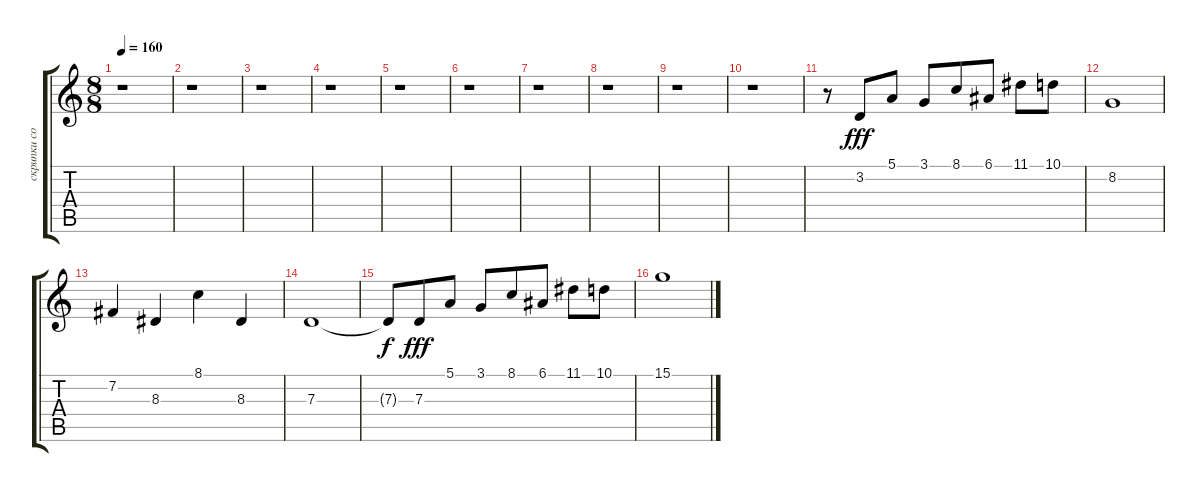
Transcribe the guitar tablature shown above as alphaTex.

\track ("скрипки соло" "скрипки со") {instrument stringensemble1}
\staff {score tabs}
\tuning (E4 B3 G3 D3 A2 E2) {hide}
\ts (8 8)
\tempo 160
\clef g2
\ks c
r.1{dy f} |
r.1 |
r.1 |
r.1 |
r.1 |
r.1 |
r.1 |
r.1 |
r.1 |
r.1 |
r.8 3.2.8{dy fff} 5.1.8 3.1.8 8.1.8 6.1.8 11.1.8 10.1.8 |
8.2.1 |
7.2.4 8.3.4 8.1.4 8.3.4 |
7.3.1 |
7.3{t}.8{dy f} 7.3.8{dy fff} 5.1.8 3.1.8 8.1.8 6.1.8 11.1.8 10.1.8 |
15.1.1
